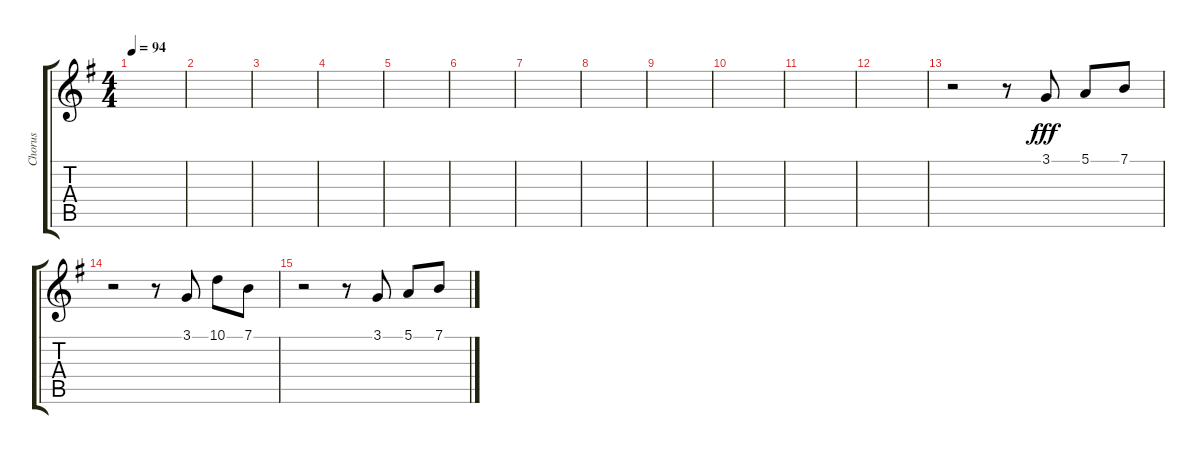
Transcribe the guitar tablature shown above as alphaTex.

\track ("Chorus" "Chorus") {instrument choiraahs}
\staff {score tabs}
\tuning (E4 B3 G3 D3 A2 E2) {hide}
\ts (4 4)
\tempo 94
\clef g2
\ks g
|
|
|
|
|
|
|
|
|
|
|
|
r.2 r.8 3.1.8{dy fff instrument synthvoice} 5.1.8 7.1.8 |
r.2 r.8 3.1.8 10.1.8 7.1.8 |
r.2 r.8 3.1.8 5.1.8 7.1.8
